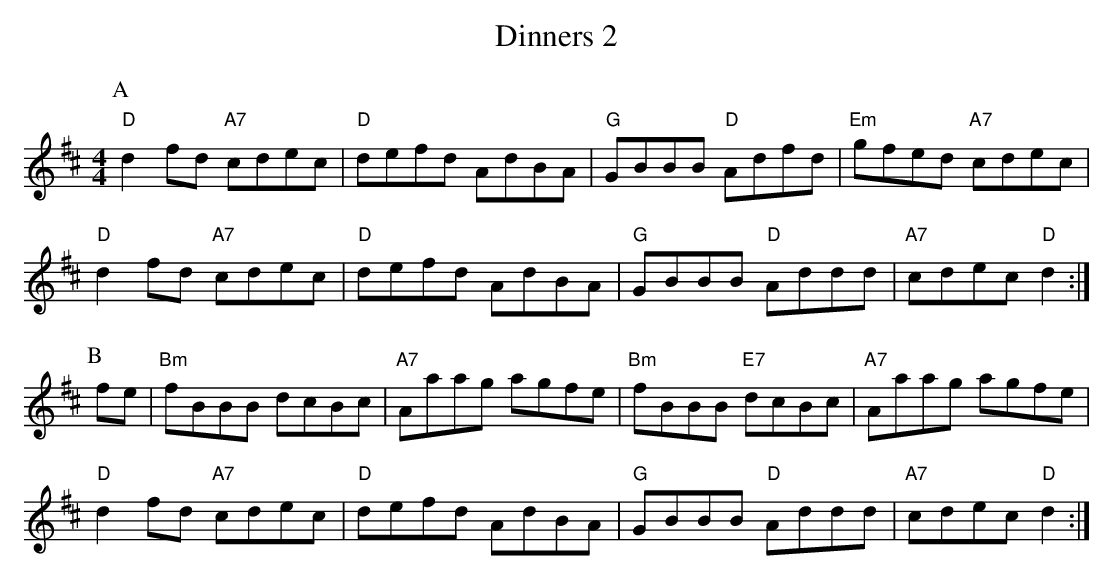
X:1
T:Dinners 2
M:4/4
L:1/4
K:D
P:A
"D"df/2d/2 "A7"c/2d/2e/2c/2|"D"d/2e/2f/2d/2 A/2d/2B/2A/2|\
"G"G/2B/2B/2B/2 "D"A/2d/2f/2d/2|"Em"g/2f/2e/2d/2 "A7"c/2d/2e/2c/2|
"D"df/2d/2 "A7"c/2d/2e/2c/2|"D"d/2e/2f/2d/2 A/2d/2B/2A/2|\
"G"G/2B/2B/2B/2 "D"A/2d/2d/2d/2|"A7"c/2d/2e/2c/2 "D"d:|
P:B
f/2e/2|"Bm"f/2B/2B/2B/2 d/2c/2B/2c/2|"A7"A/2a/2a/2g/2 a/2g/2f/2e/2|\
"Bm"f/2B/2B/2B/2 "E7"d/2c/2B/2c/2|"A7"A/2a/2a/2g/2 a/2g/2f/2e/2|
"D"df/2d/2 "A7"c/2d/2e/2c/2|"D"d/2e/2f/2d/2 A/2d/2B/2A/2|\
"G"G/2B/2B/2B/2 "D"A/2d/2d/2d/2|"A7"c/2d/2e/2c/2 "D"d:|
